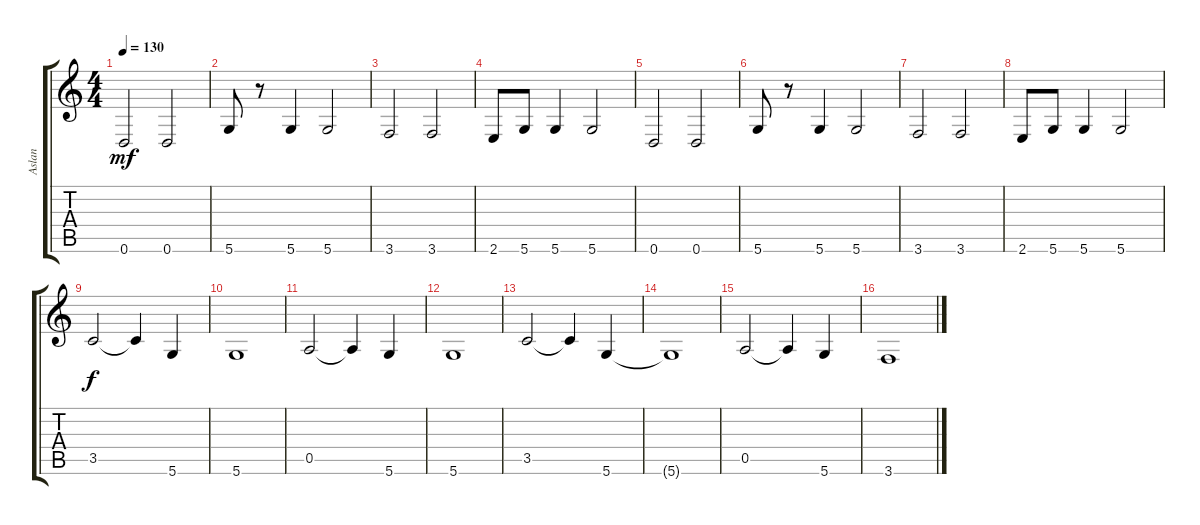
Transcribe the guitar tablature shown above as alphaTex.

\track ("Aslan" "Aslan") {instrument electricbasspick}
\staff {score tabs}
\tuning (E4 B3 G3 D3 A2 D2) {hide}
\ts (4 4)
\tempo 130
\clef g2
\ks c
0.6.2{dy mf} 0.6.2 |
5.6.8 r.8 5.6.4 5.6.2 |
3.6.2 3.6.2 |
2.6.8 5.6.8 5.6.4 5.6.2 |
0.6.2 0.6.2 |
5.6.8 r.8 5.6.4 5.6.2 |
3.6.2 3.6.2 |
2.6.8 5.6.8 5.6.4 5.6.2 |
3.5.2{dy f} 3.5{t}.4 5.6.4 |
5.6.1 |
0.5.2 0.5{t}.4 5.6.4 |
5.6.1 |
3.5.2 3.5{t}.4 5.6.4 |
5.6{t}.1 |
0.5.2 0.5{t}.4 5.6.4 |
3.6.1
